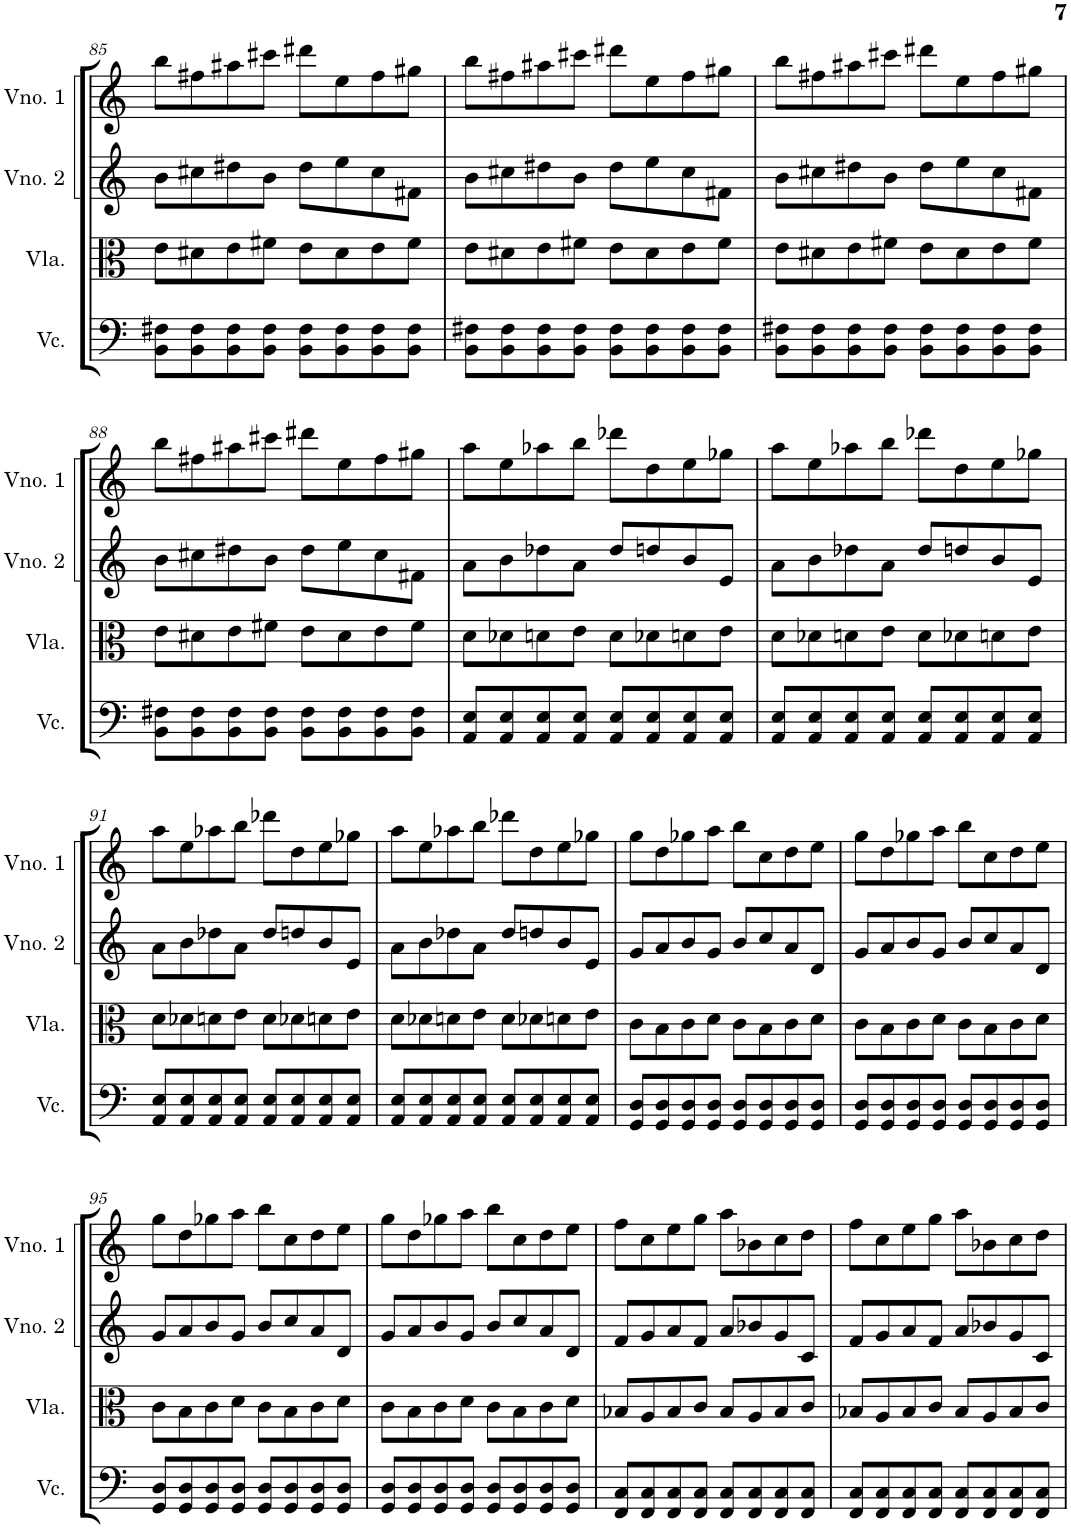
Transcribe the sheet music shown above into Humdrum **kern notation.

**kern	**kern	**kern	**kern
*part4	*part3	*part2	*part1
*staff4	*staff3	*staff2	*staff1
*I"Violoncelo	*I"Viola	*I"Violino 2	*I"Violino 1
*I'Vc.	*I'Vla.	*I'Vno. 2	*I'Vno. 1
!!LO:PB:g=z
*clefF4	*clefC3	*clefG2	*clefG2
*k[]	*k[]	*k[]	*k[]
*M4/4	*M4/4	*M4/4	*M4/4
=85	=85	=85	=85
8BB\ 8F#X\L	8e\L	8b\L	8bb\L
8BB\ 8F#\	8d#X\	8cc#X\	8ff#X\
8BB\ 8F#\	8e\	8dd#X\	8aa#X\
8BB\ 8F#\J	8f#X\J	8b\J	8ccc#X\J
8BB\ 8F#\L	8e\L	8dd#\L	8ddd#X\L
8BB\ 8F#\	8d#\	8ee\	8ee\
8BB\ 8F#\	8e\	8cc#\	8ff#\
8BB\ 8F#\J	8f#\J	8f#X\J	8gg#X\J
=86	=86	=86	=86
8BB\ 8F#X\L	8e\L	8b\L	8bb\L
8BB\ 8F#\	8d#X\	8cc#X\	8ff#X\
8BB\ 8F#\	8e\	8dd#X\	8aa#X\
8BB\ 8F#\J	8f#X\J	8b\J	8ccc#X\J
8BB\ 8F#\L	8e\L	8dd#\L	8ddd#X\L
8BB\ 8F#\	8d#\	8ee\	8ee\
8BB\ 8F#\	8e\	8cc#\	8ff#\
8BB\ 8F#\J	8f#\J	8f#X\J	8gg#X\J
=87	=87	=87	=87
8BB\ 8F#X\L	8e\L	8b\L	8bb\L
8BB\ 8F#\	8d#X\	8cc#X\	8ff#X\
8BB\ 8F#\	8e\	8dd#X\	8aa#X\
8BB\ 8F#\J	8f#X\J	8b\J	8ccc#X\J
8BB\ 8F#\L	8e\L	8dd#\L	8ddd#X\L
8BB\ 8F#\	8d#\	8ee\	8ee\
8BB\ 8F#\	8e\	8cc#\	8ff#\
8BB\ 8F#\J	8f#\J	8f#X\J	8gg#X\J
!!LO:LB:g=z
=88	=88	=88	=88
8BB\ 8F#X\L	8e\L	8b\L	8bb\L
8BB\ 8F#\	8d#X\	8cc#X\	8ff#X\
8BB\ 8F#\	8e\	8dd#X\	8aa#X\
8BB\ 8F#\J	8f#X\J	8b\J	8ccc#X\J
8BB\ 8F#\L	8e\L	8dd#\L	8ddd#X\L
8BB\ 8F#\	8d#\	8ee\	8ee\
8BB\ 8F#\	8e\	8cc#\	8ff#\
8BB\ 8F#\J	8f#\J	8f#X\J	8gg#X\J
=89	=89	=89	=89
8AA/ 8E/L	8d\L	8a\L	8aa\L
8AA/ 8E/	8d-X\	8b\	8ee\
8AA/ 8E/	8dn\	8dd-X\	8aa-X\
8AA/ 8E/J	8e\J	8a\J	8bb\J
8AA/ 8E/L	8d\L	8dd-/L	8ddd-X\L
8AA/ 8E/	8d-X\	8ddn/	8dd\
8AA/ 8E/	8dn\	8b/	8ee\
8AA/ 8E/J	8e\J	8e/J	8gg-X\J
=90	=90	=90	=90
8AA/ 8E/L	8d\L	8a\L	8aa\L
8AA/ 8E/	8d-X\	8b\	8ee\
8AA/ 8E/	8dn\	8dd-X\	8aa-X\
8AA/ 8E/J	8e\J	8a\J	8bb\J
8AA/ 8E/L	8d\L	8dd-/L	8ddd-X\L
8AA/ 8E/	8d-X\	8ddn/	8dd\
8AA/ 8E/	8dn\	8b/	8ee\
8AA/ 8E/J	8e\J	8e/J	8gg-X\J
!!LO:LB:g=z
=91	=91	=91	=91
8AA/ 8E/L	8d\L	8a\L	8aa\L
8AA/ 8E/	8d-X\	8b\	8ee\
8AA/ 8E/	8dn\	8dd-X\	8aa-X\
8AA/ 8E/J	8e\J	8a\J	8bb\J
8AA/ 8E/L	8d\L	8dd-/L	8ddd-X\L
8AA/ 8E/	8d-X\	8ddn/	8dd\
8AA/ 8E/	8dn\	8b/	8ee\
8AA/ 8E/J	8e\J	8e/J	8gg-X\J
=92	=92	=92	=92
8AA/ 8E/L	8d\L	8a\L	8aa\L
8AA/ 8E/	8d-X\	8b\	8ee\
8AA/ 8E/	8dn\	8dd-X\	8aa-X\
8AA/ 8E/J	8e\J	8a\J	8bb\J
8AA/ 8E/L	8d\L	8dd-/L	8ddd-X\L
8AA/ 8E/	8d-X\	8ddn/	8dd\
8AA/ 8E/	8dn\	8b/	8ee\
8AA/ 8E/J	8e\J	8e/J	8gg-X\J
=93	=93	=93	=93
8GG/ 8D/L	8c\L	8g/L	8gg\L
8GG/ 8D/	8B\	8a/	8dd\
8GG/ 8D/	8c\	8b/	8gg-X\
8GG/ 8D/J	8d\J	8g/J	8aa\J
8GG/ 8D/L	8c\L	8b/L	8bb\L
8GG/ 8D/	8B\	8cc/	8cc\
8GG/ 8D/	8c\	8a/	8dd\
8GG/ 8D/J	8d\J	8d/J	8ee\J
=94	=94	=94	=94
8GG/ 8D/L	8c\L	8g/L	8gg\L
8GG/ 8D/	8B\	8a/	8dd\
8GG/ 8D/	8c\	8b/	8gg-X\
8GG/ 8D/J	8d\J	8g/J	8aa\J
8GG/ 8D/L	8c\L	8b/L	8bb\L
8GG/ 8D/	8B\	8cc/	8cc\
8GG/ 8D/	8c\	8a/	8dd\
8GG/ 8D/J	8d\J	8d/J	8ee\J
!!LO:LB:g=z
=95	=95	=95	=95
8GG/ 8D/L	8c\L	8g/L	8gg\L
8GG/ 8D/	8B\	8a/	8dd\
8GG/ 8D/	8c\	8b/	8gg-X\
8GG/ 8D/J	8d\J	8g/J	8aa\J
8GG/ 8D/L	8c\L	8b/L	8bb\L
8GG/ 8D/	8B\	8cc/	8cc\
8GG/ 8D/	8c\	8a/	8dd\
8GG/ 8D/J	8d\J	8d/J	8ee\J
=96	=96	=96	=96
8GG/ 8D/L	8c\L	8g/L	8gg\L
8GG/ 8D/	8B\	8a/	8dd\
8GG/ 8D/	8c\	8b/	8gg-X\
8GG/ 8D/J	8d\J	8g/J	8aa\J
8GG/ 8D/L	8c\L	8b/L	8bb\L
8GG/ 8D/	8B\	8cc/	8cc\
8GG/ 8D/	8c\	8a/	8dd\
8GG/ 8D/J	8d\J	8d/J	8ee\J
=97	=97	=97	=97
8FF/ 8C/L	8B-X/L	8f/L	8ff\L
8FF/ 8C/	8A/	8g/	8cc\
8FF/ 8C/	8B-/	8a/	8ee\
8FF/ 8C/J	8c/J	8f/J	8gg\J
8FF/ 8C/L	8B-/L	8a/L	8aa\L
8FF/ 8C/	8A/	8b-X/	8b-X\
8FF/ 8C/	8B-/	8g/	8cc\
8FF/ 8C/J	8c/J	8c/J	8dd\J
=98	=98	=98	=98
8FF/ 8C/L	8B-X/L	8f/L	8ff\L
8FF/ 8C/	8A/	8g/	8cc\
8FF/ 8C/	8B-/	8a/	8ee\
8FF/ 8C/J	8c/J	8f/J	8gg\J
8FF/ 8C/L	8B-/L	8a/L	8aa\L
8FF/ 8C/	8A/	8b-X/	8b-X\
8FF/ 8C/	8B-/	8g/	8cc\
8FF/ 8C/J	8c/J	8c/J	8dd\J
=	=	=	=
*-	*-	*-	*-
